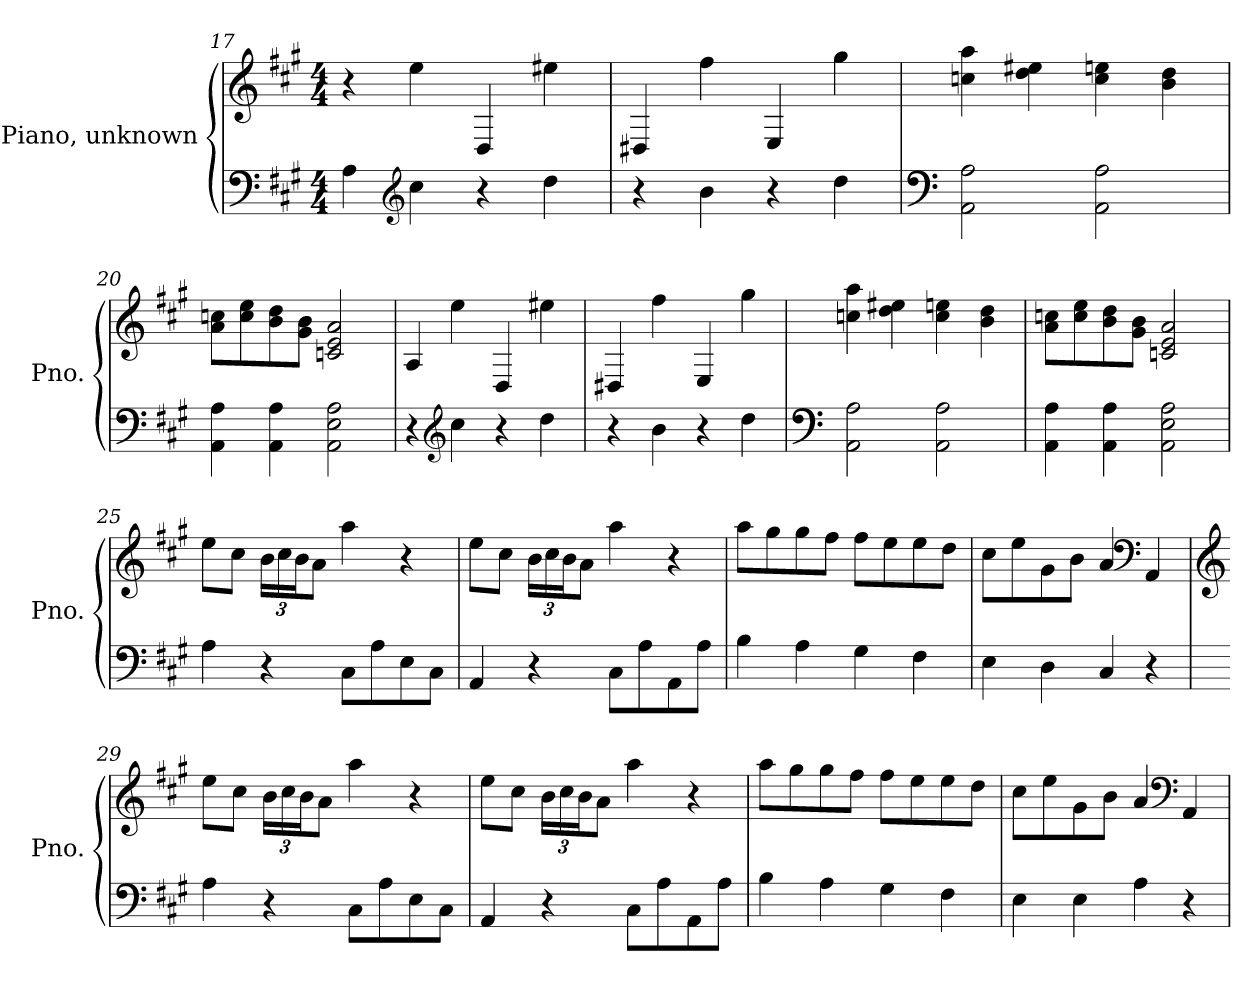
**kern	**kern
*part1	*part1
*staff2	*staff1
*I"Piano, unknown	*
*I'Pno.	*
*clefF4	*clefG2
*k[f#c#g#]	*k[f#c#g#]
*M4/4	*M4/4
=17	=17
4A\	4r
*clefG2	*
4cc#\	4ee\
4r	4D/
4dd\	4ee#X\
=18	=18
4r	4D#X/
4b\	4ff#\
4r	4E/
4dd\	4gg#\
!!LO:LB:g=z
=19	=19
*clefF4	*
2AA\ 2A\	4ccn\ 4aa\
.	4dd\ 4ee#X\
2AA\ 2A\	4cc\ 4een\
.	4b\ 4dd\
=20	=20
4AA\ 4A\	8a\ 8ccn\L
.	8cc\ 8ee\
4AA\ 4A\	8b\ 8dd\
.	8g#\ 8b\J
2AA\ 2E\ 2A\	2cn/ 2e/ 2a/
=21	=21
4r	4A/
*clefG2	*
4cc#\	4ee\
4r	4D/
4dd\	4ee#X\
=22	=22
4r	4D#X/
4b\	4ff#\
4r	4E/
4dd\	4gg#\
=23	=23
*clefF4	*
2AA\ 2A\	4ccn\ 4aa\
.	4dd\ 4ee#X\
2AA\ 2A\	4cc\ 4een\
.	4b\ 4dd\
=24	=24
4AA\ 4A\	8a\ 8ccn\L
.	8cc\ 8ee\
4AA\ 4A\	8b\ 8dd\
.	8g#\ 8b\J
2AA\ 2E\ 2A\	2cn/ 2e/ 2a/
!!LO:LB:g=z
=25	=25
4A\	8ee\L
.	8cc#\J
*	*Xbrackettup
4r	24b\LL
.	24cc#\
.	24b\J
.	8a\J
8C#\L	4aa\
8A\	.
8E\	4r
8C#\J	.
=26	=26
4AA/	8ee\L
.	8cc#\J
4r	24b\LL
.	24cc#\
.	24b\J
.	8a\J
8C#\L	4aa\
8A\	.
8AA\	4r
8A\J	.
=27	=27
4B\	8aa\L
.	8gg#\
4A\	8gg#\
.	8ff#\J
4G#\	8ff#\L
.	8ee\
4F#\	8ee\
.	8dd\J
=28	=28
4E\	8cc#\L
.	8ee\
4D\	8g#\
.	8b\J
4C#/	4a/
*	*clefF4
4r	4AA/
!!LO:PB:g=z
=29	=29
*	*clefG2
4A\	8ee\L
.	8cc#\J
4r	24b\LL
.	24cc#\
.	24b\J
.	8a\J
8C#\L	4aa\
8A\	.
8E\	4r
8C#\J	.
=30	=30
4AA/	8ee\L
.	8cc#\J
4r	24b\LL
.	24cc#\
.	24b\J
.	8a\J
8C#\L	4aa\
8A\	.
8AA\	4r
8A\J	.
=31	=31
4B\	8aa\L
.	8gg#\
4A\	8gg#\
.	8ff#\J
4G#\	8ff#\L
.	8ee\
4F#\	8ee\
.	8dd\J
=32	=32
4E\	8cc#\L
.	8ee\
4E\	8g#\
.	8b\J
4A\	4a/
*	*clefF4
4r	4AA/
=	=
*-	*-
